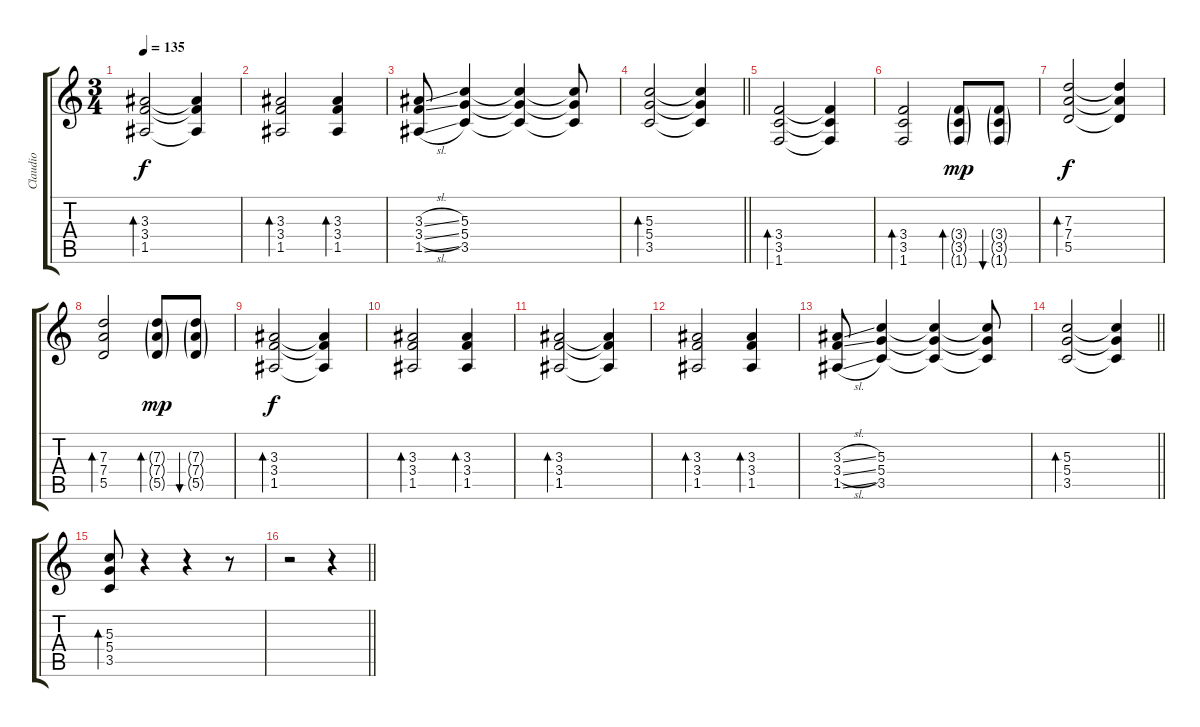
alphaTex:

\track ("Claudio" "Claudio") {instrument acousticguitarsteel}
\staff {score tabs}
\tuning (E4 B3 G3 D3 A2 E2) {hide}
\ts (3 4)
\tempo 135
\clef g2
\ks c
(3.3 3.4 1.5).2{bd 60 dy f} (3.3{t} 3.4{t} 1.5{t}).4 |
(3.3 3.4 1.5).2{bd 60} (3.3 3.4 1.5).4{bd 60} |
(3.3{sl} 3.4{sl} 1.5{sl}).8 (5.3 5.4 3.5).4 (5.3{t} 5.4{t} 3.5{t}).4 (5.3{t} 5.4{t} 3.5{t}).8 |
\barLineRight lightlight
(5.3 5.4 3.5).2{bd 60} (5.3{t} 5.4{t} 3.5{t}).4 |
(3.4 3.5 1.6).2{bd 60} (3.4{t} 3.5{t} 1.6{t}).4 |
(3.4 3.5 1.6).2{bd 60} (3.4{g} 3.5{g} 1.6{g}).8{bd 60 dy mp} (3.4{g} 3.5{g} 1.6{g}).8{bu 60} |
(7.3 7.4 5.5).2{bd 60 dy f} (7.3{t} 7.4{t} 5.5{t}).4 |
(7.3 7.4 5.5).2{bd 60} (7.3{g} 7.4{g} 5.5{g}).8{bd 60 dy mp} (7.3{g} 7.4{g} 5.5{g}).8{bu 60} |
(3.3 3.4 1.5).2{bd 60 dy f} (3.3{t} 3.4{t} 1.5{t}).4 |
(3.3 3.4 1.5).2{bd 60} (3.3 3.4 1.5).4{bd 60} |
(3.3 3.4 1.5).2{bd 60} (3.3{t} 3.4{t} 1.5{t}).4 |
(3.3 3.4 1.5).2{bd 60} (3.3 3.4 1.5).4{bd 60} |
(3.3{sl} 3.4{sl} 1.5{sl}).8 (5.3 5.4 3.5).4 (5.3{t} 5.4{t} 3.5{t}).4 (5.3{t} 5.4{t} 3.5{t}).8 |
\barLineRight lightlight
(5.3 5.4 3.5).2{bd 60} (5.3{t} 5.4{t} 3.5{t}).4 |
(5.3 5.4 3.5).8{bd 60} r.4 r.4 r.8 |
\barLineRight lightlight
r.2 r.4
